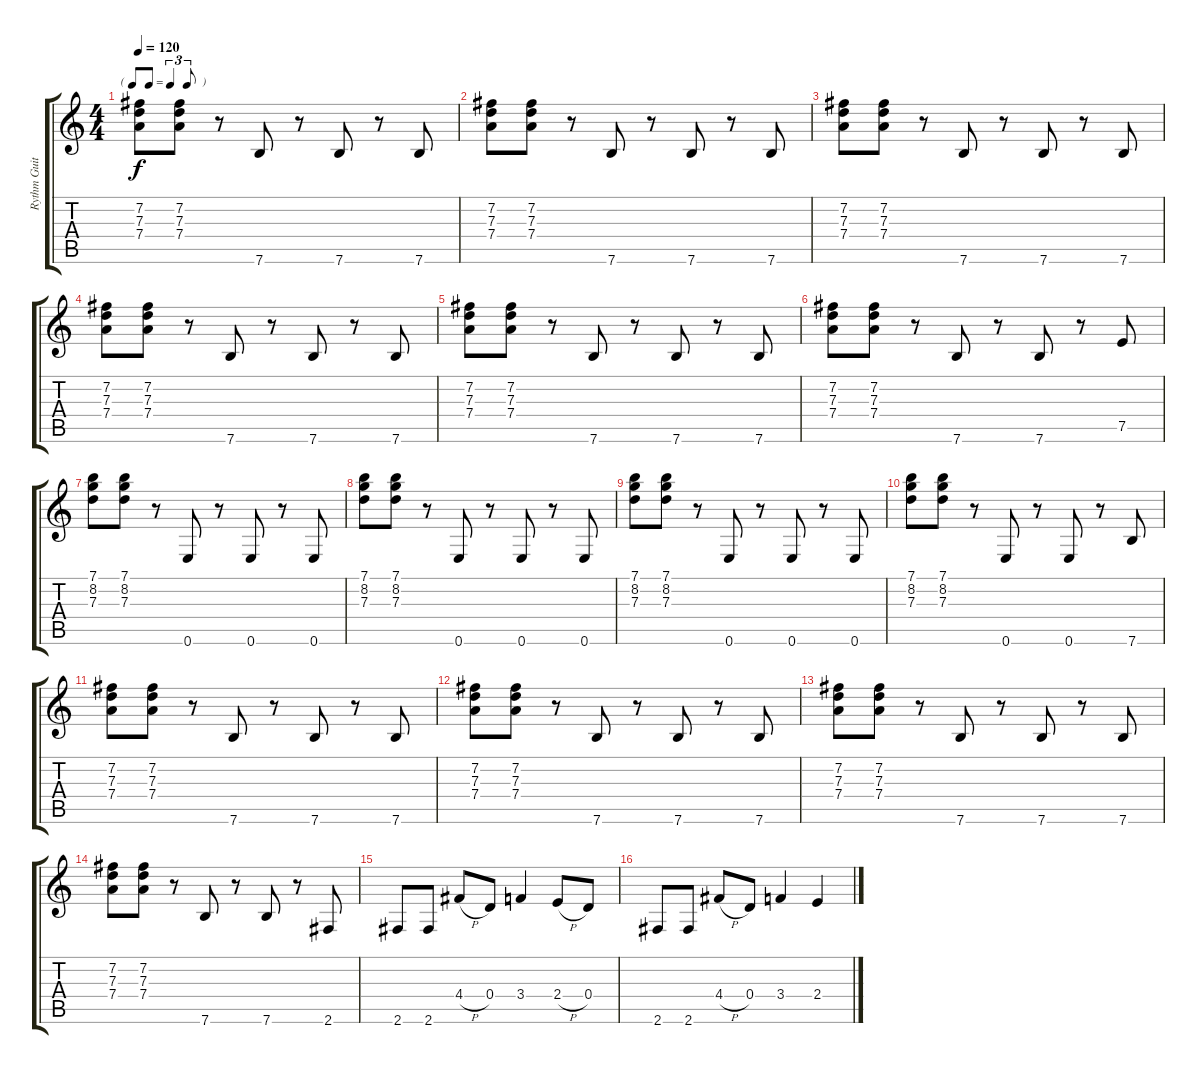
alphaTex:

\track ("Rythm Guitar (Gilmour)" "Rythm Guit") {instrument electricguitarclean}
\staff {score tabs}
\tuning (E4 B3 G3 D3 A2 E2) {hide}
\ts (4 4)
\tf triplet8th
\tempo 120
\clef g2
\ks c
(7.2 7.3 7.4).8{dy f} (7.2 7.3 7.4).8 r.8 7.6.8 r.8 7.6.8 r.8 7.6.8 |
(7.2 7.3 7.4).8 (7.2 7.3 7.4).8 r.8 7.6.8 r.8 7.6.8 r.8 7.6.8 |
(7.2 7.3 7.4).8 (7.2 7.3 7.4).8 r.8 7.6.8 r.8 7.6.8 r.8 7.6.8 |
(7.2 7.3 7.4).8 (7.2 7.3 7.4).8 r.8 7.6.8 r.8 7.6.8 r.8 7.6.8 |
(7.2 7.3 7.4).8 (7.2 7.3 7.4).8 r.8 7.6.8 r.8 7.6.8 r.8 7.6.8 |
(7.2 7.3 7.4).8 (7.2 7.3 7.4).8 r.8 7.6.8 r.8 7.6.8 r.8 7.5.8 |
(7.1 8.2 7.3).8 (7.1 8.2 7.3).8 r.8 0.6.8 r.8 0.6.8 r.8 0.6.8 |
(7.1 8.2 7.3).8 (7.1 8.2 7.3).8 r.8 0.6.8 r.8 0.6.8 r.8 0.6.8 |
(7.1 8.2 7.3).8 (7.1 8.2 7.3).8 r.8 0.6.8 r.8 0.6.8 r.8 0.6.8 |
(7.1 8.2 7.3).8 (7.1 8.2 7.3).8 r.8 0.6.8 r.8 0.6.8 r.8 7.6.8 |
(7.2 7.3 7.4).8 (7.2 7.3 7.4).8 r.8 7.6.8 r.8 7.6.8 r.8 7.6.8 |
(7.2 7.3 7.4).8 (7.2 7.3 7.4).8 r.8 7.6.8 r.8 7.6.8 r.8 7.6.8 |
(7.2 7.3 7.4).8 (7.2 7.3 7.4).8 r.8 7.6.8 r.8 7.6.8 r.8 7.6.8 |
(7.2 7.3 7.4).8 (7.2 7.3 7.4).8 r.8 7.6.8 r.8 7.6.8 r.8 2.6.8 |
2.6.8 2.6.8 4.4{h}.8 0.4.8 3.4.4 2.4{h}.8 0.4.8 |
2.6.8 2.6.8 4.4{h}.8 0.4.8 3.4.4 2.4.4
